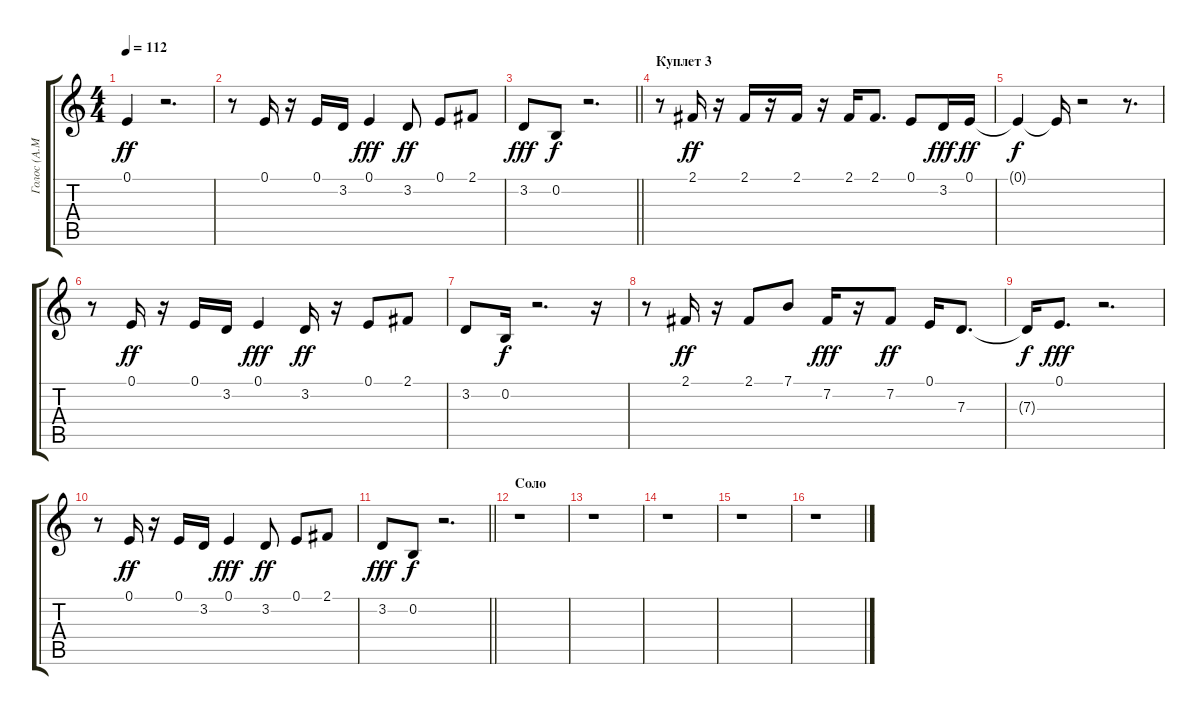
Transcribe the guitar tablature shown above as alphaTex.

\track ("Голос (А.Макаревич)" "Голос (А.М") {instrument flute}
\staff {score tabs}
\tuning (E4 B3 G3 D3 A2 E2) {hide}
\ts (4 4)
\tempo 112
\clef g2
\ks c
0.1.4{dy ff} r.2{d} |
r.8 0.1.16 r.16 0.1.16 3.2.16 0.1.4{dy fff} 3.2.8{dy ff} 0.1.8 2.1.8 |
\barLineRight lightlight
3.2.8{dy fff} 0.2.8{dy f} r.2{d} |
\section ("" "Куплет 3")
r.8 2.1.16{dy ff} r.16 2.1.16 r.16 2.1.16 r.16 2.1.16 2.1.8{d} 0.1.8 3.2.16{dy fff} 0.1.16{dy ff} |
0.1{t}.4{dy f} 0.1{t}.16 r.2 r.8{d} |
r.8 0.1.16{dy ff} r.16 0.1.16 3.2.16 0.1.4{dy fff} 3.2.16{dy ff} r.16 0.1.8 2.1.8 |
3.2.8 0.2.16{dy f} r.2{d} r.16 |
r.8 2.1.16{dy ff} r.16 2.1.8 7.1.8 7.2.16{dy fff} r.16 7.2.8{dy ff} 0.1.16 7.3.8{d} |
7.3{t}.16{dy f} 0.1.8{d dy fff} r.2{d} |
r.8 0.1.16{dy ff} r.16 0.1.16 3.2.16 0.1.4{dy fff} 3.2.8{dy ff} 0.1.8 2.1.8 |
\barLineRight lightlight
3.2.8{dy fff} 0.2.8{dy f} r.2{d} |
\section ("" "Соло")
r.1 |
r.1 |
r.1 |
r.1 |
r.1
